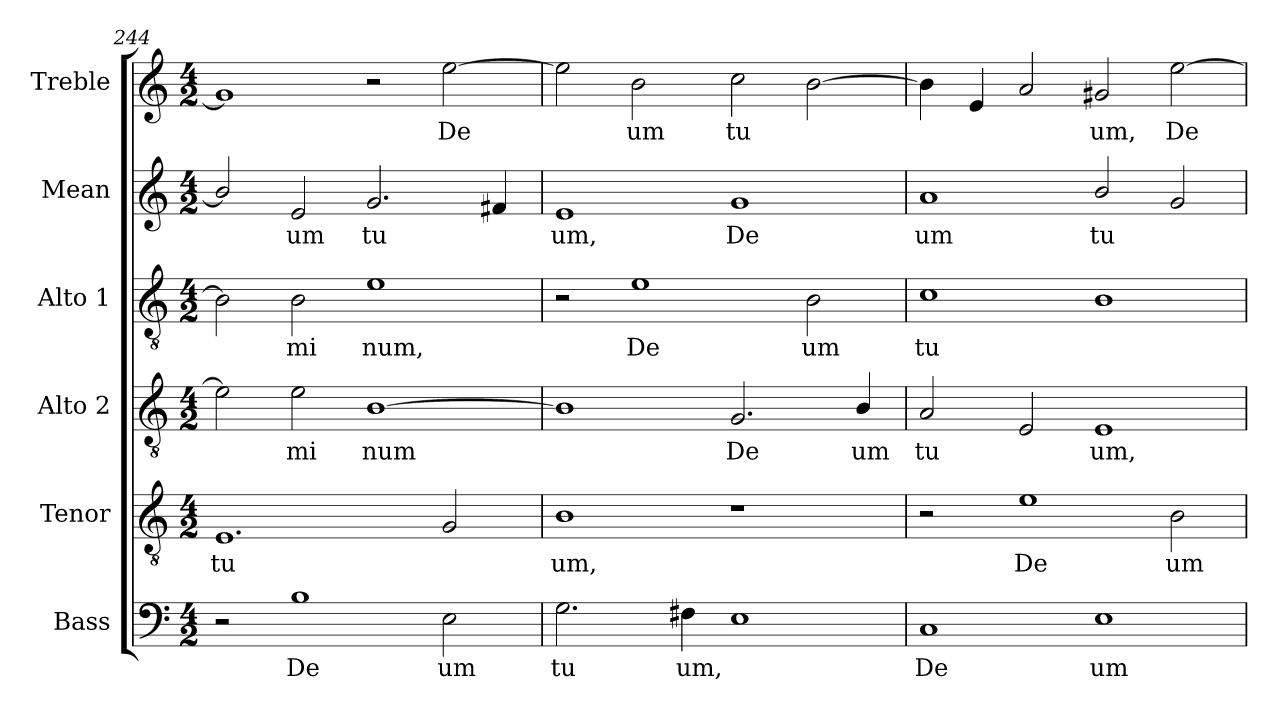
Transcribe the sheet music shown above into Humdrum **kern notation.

**kern	**text	**kern	**text	**kern	**text	**kern	**text	**kern	**text	**kern	**text
*part6	*part6	*part5	*part5	*part4	*part4	*part3	*part3	*part2	*part2	*part1	*part1
*staff6	*staff6	*staff5	*staff5	*staff4	*staff4	*staff3	*staff3	*staff2	*staff2	*staff1	*staff1
*I"Bass	*	*I"Tenor	*	*I"Alto 2	*	*I"Alto 1	*	*I"Mean	*	*I"Treble	*
*I'B.	*	*I'T.	*	*I'A2.	*	*I'A1	*	*I'M.	*	*I'Tr.	*
!!LO:LB:g=z
*clefF4	*	*clefGv2	*	*clefGv2	*	*clefGv2	*	*clefG2	*	*clefG2	*
*	*	*ITrd7c12	*	*ITrd7c12	*	*ITrd7c12	*	*	*	*	*
*k[]	*	*k[]	*	*k[]	*	*k[]	*	*k[]	*	*k[]	*
*C:	*	*C:	*	*C:	*	*C:	*	*C:	*	*C:	*
*M4/2	*	*M4/2	*	*M4/2	*	*M4/2	*	*M4/2	*	*M4/2	*
=244	=244	=244	=244	=244	=244	=244	=244	=244	=244	=244	=244
!	!	!	!LO:LY:b:color=#000000	!	!	!	!	!	!	!	!
2r	.	1.EEi	tu	2Ei\]	.	2BBi\]	.	2bi/]	.	1g#i]	.
!	!LO:LY:b:color=#000000	!	!	!	!	!	!	!	!	!	!
!	!	!	!	!	!LO:LY:b:color=#000000	!	!	!	!	!	!
!	!	!	!	!	!	!	!LO:LY:b:color=#000000	!	!	!	!
!	!	!	!	!	!	!	!	!	!LO:LY:b:color=#000000	!	!
1Bi	De	.	.	2Ei\	mi	2BBi\	mi	2ei/	um	.	.
!	!	!	!	!	!LO:LY:b:color=#000000	!	!	!	!	!	!
!	!	!	!	!	!	!	!LO:LY:b:color=#000000	!	!	!	!
!	!	!	!	!	!	!	!	!	!LO:LY:b:color=#000000	!	!
.	.	.	.	[>1BBi	num	1Ei	num,	2.gi/	tu	2r	.
!	!LO:LY:b:color=#000000	!	!	!	!	!	!	!	!	!	!
!	!	!	!	!	!	!	!	!	!	!	!LO:LY:b:color=#000000
2Ei\	um	2GGi/	.	.	.	.	.	.	.	[>2eei\	De
.	.	.	.	.	.	.	.	4f#Xi/	.	.	.
=245	=245	=245	=245	=245	=245	=245	=245	=245	=245	=245	=245
!	!LO:LY:b:color=#000000	!	!	!	!	!	!	!	!	!	!
!	!	!	!LO:LY:b:color=#000000	!	!	!	!	!	!	!	!
!	!	!	!	!	!	!	!	!	!LO:LY:b:color=#000000	!	!
2.Gi\	tu	1BBi	um,	1BBi]	.	2r	.	1ei	um,	2eei\]	.
!	!	!	!	!	!	!	!LO:LY:b:color=#000000	!	!	!	!
!	!	!	!	!	!	!	!	!	!	!	!LO:LY:b:color=#000000
.	.	.	.	.	.	1Ei	De	.	.	2bi\	um
!	!LO:LY:b:color=#000000	!	!	!	!	!	!	!	!	!	!
4F#Xi\	um,	.	.	.	.	.	.	.	.	.	.
!	!	!	!	!	!LO:LY:b:color=#000000	!	!	!	!	!	!
!	!	!	!	!	!	!	!	!	!LO:LY:b:color=#000000	!	!
!	!	!	!	!	!	!	!	!	!	!	!LO:LY:b:color=#000000
1Ei	.	1r	.	2.GGi/	De	.	.	1gi	De	2cci\	tu
!	!	!	!	!	!	!	!LO:LY:b:color=#000000	!	!	!	!
.	.	.	.	.	.	2BBi\	um	.	.	[>2bi\	.
!	!	!	!	!	!LO:LY:b:color=#000000	!	!	!	!	!	!
.	.	.	.	4BBi/	um	.	.	.	.	.	.
=246	=246	=246	=246	=246	=246	=246	=246	=246	=246	=246	=246
!	!LO:LY:b:color=#000000	!	!	!	!	!	!	!	!	!	!
!	!	!	!	!	!LO:LY:b:color=#000000	!	!	!	!	!	!
!	!	!	!	!	!	!	!LO:LY:b:color=#000000	!	!	!	!
!	!	!	!	!	!	!	!	!	!LO:LY:b:color=#000000	!	!
1Ci	De	2r	.	2AAi/	tu	1Ci	tu	1ai	um	4bi\]	.
.	.	.	.	.	.	.	.	.	.	4ei/	.
!	!	!	!LO:LY:b:color=#000000	!	!	!	!	!	!	!	!
.	.	1Ei	De	2EEi/	.	.	.	.	.	2ai/	.
!	!LO:LY:b:color=#000000	!	!	!	!	!	!	!	!	!	!
!	!	!	!	!	!LO:LY:b:color=#000000	!	!	!	!	!	!
!	!	!	!	!	!	!	!	!	!LO:LY:b:color=#000000	!	!
!	!	!	!	!	!	!	!	!	!	!	!LO:LY:b:color=#000000
1Ei	um	.	.	1EEi	um,	1BBi	.	2bi/	tu	2g#Xi/	um,
!	!	!	!LO:LY:b:color=#000000	!	!	!	!	!	!	!	!
!	!	!	!	!	!	!	!	!	!	!	!LO:LY:b:color=#000000
.	.	2BBi\	um	.	.	.	.	2gi/	.	[>2eei\	De
=	=	=	=	=	=	=	=	=	=	=	=
*-	*-	*-	*-	*-	*-	*-	*-	*-	*-	*-	*-
